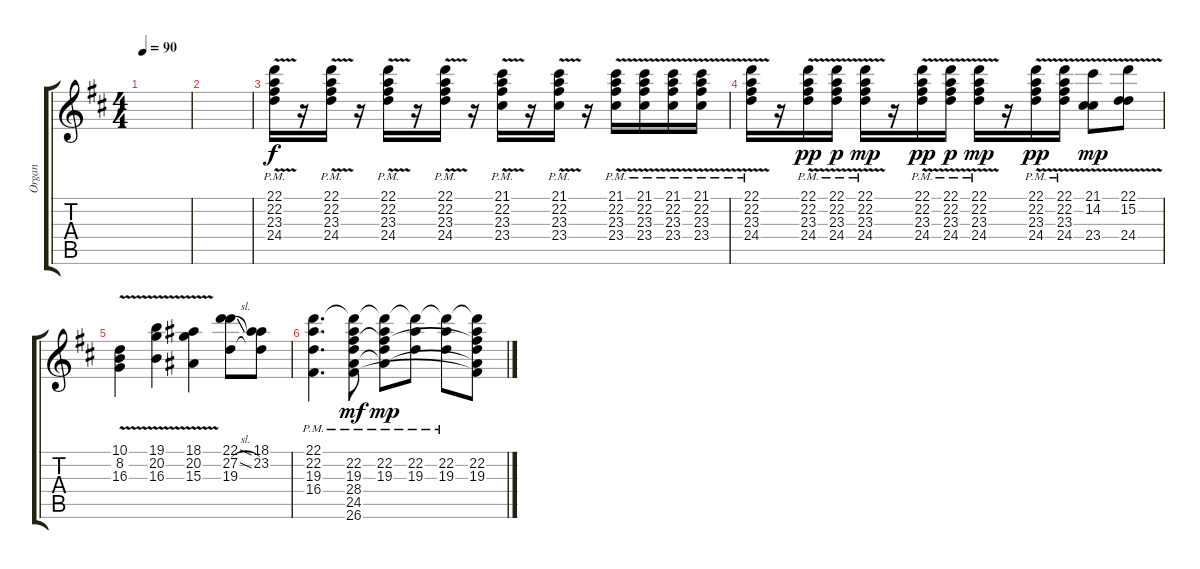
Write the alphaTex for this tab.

\track ("Organ" "Organ") {instrument panflute}
\staff {score tabs}
\tuning (E4 B3 G3 D3 A2 E2) {hide}
\ts (4 4)
\tempo 90
\clef g2
\ks d
|
|
(22.1{v pm} 22.2{v pm} 23.3{v pm} 24.4{v pm}).16 r.16 (22.1{v pm} 22.2{v pm} 23.3{v pm} 24.4{v pm}).16 r.16 (22.1{v pm} 22.2{v pm} 23.3{v pm} 24.4{v pm}).16 r.16 (22.1{v pm} 22.2{v pm} 23.3{v pm} 24.4{v pm}).16 r.16 (21.1{v pm} 22.2{pm} 23.3{pm} 23.4{pm}).16 r.16 (21.1{v pm} 22.2{pm} 23.3{pm} 23.4{pm}).16 r.16 (21.1{v pm} 22.2{v pm} 23.3{v pm} 23.4{v pm}).16 (21.1{v pm} 22.2{v pm} 23.3{v pm} 23.4{v pm}).16 (21.1{v pm} 22.2{v pm} 23.3{v pm} 23.4{v pm}).16 (21.1{v pm} 22.2{v pm} 23.3{v pm} 23.4{v pm}).16 |
(22.1{v pm} 22.2{v pm} 23.3{v pm} 24.4{v pm}).16 r.16 (22.1{v pm} 22.2{v pm} 23.3{v pm} 24.4{v pm}).16{dy pp} (22.1{v pm} 22.2{v pm} 23.3{v pm} 24.4{v pm}).16{dy p} (22.1{v pm} 22.2{v pm} 23.3{v pm} 24.4{v pm}).16{dy mp} r.16 (22.1{v pm} 22.2{v pm} 23.3{v pm} 24.4{v pm}).16{dy pp} (22.1{v pm} 22.2{v pm} 23.3{v pm} 24.4{v pm}).16{dy p} (22.1{v pm} 22.2{v pm} 23.3{v pm} 24.4{v pm}).16{dy mp} r.16 (22.1{v pm} 22.2{v pm} 23.3{v pm} 24.4{v pm}).16{dy pp} (22.1{v pm} 22.2{v pm} 23.3{v pm} 24.4{v pm}).16 (21.1{v} 14.2{v} 23.4{v}).8{dy mp} (22.1{v} 15.2{v} 24.4{v}).8 |
(10.1{v} 8.2{v} 16.3{v}).4 (19.1{v} 20.2{v} 16.3{v}).4 (18.1{v} 20.2{v} 15.3{v}).4 (22.1{sl} 27.2{sl} 19.3).8 (18.1 23.2 19.3{t}).8 |
(22.1{pm} 22.2{pm} 19.3{pm} 16.4{pm}).4{d} (22.1{pm t} 22.2{pm} 19.3{pm} 28.4{pm} 24.5{pm} 26.6{pm}).8{dy mf} (22.1{t} 22.2{pm} 19.3{pm} 28.4{t} 24.5{t}).8{dy mp} (22.1{t} 22.2{pm} 19.3{pm}).8 (22.1{t} 22.2{pm} 19.3{pm}).8 (22.1{t} 22.2 19.3 28.4{t} 24.5{t} 26.6{t}).8
